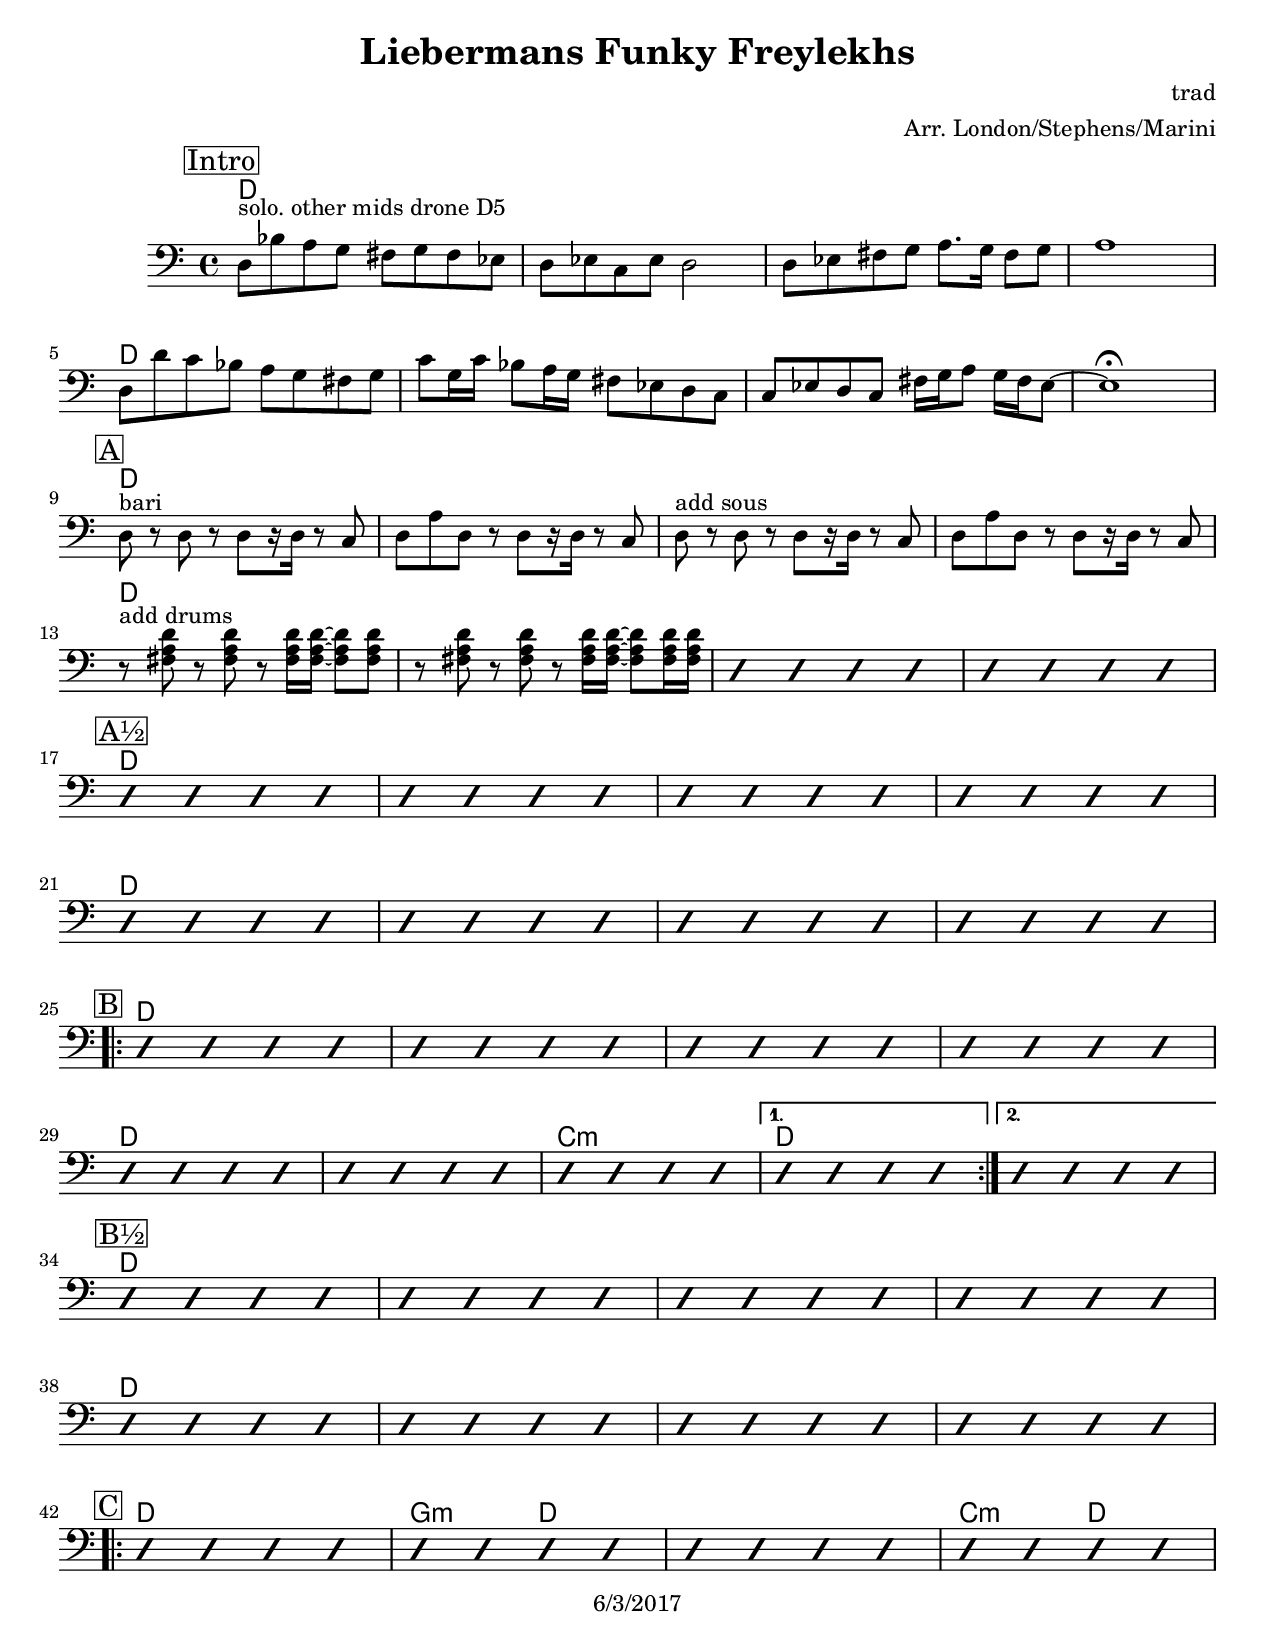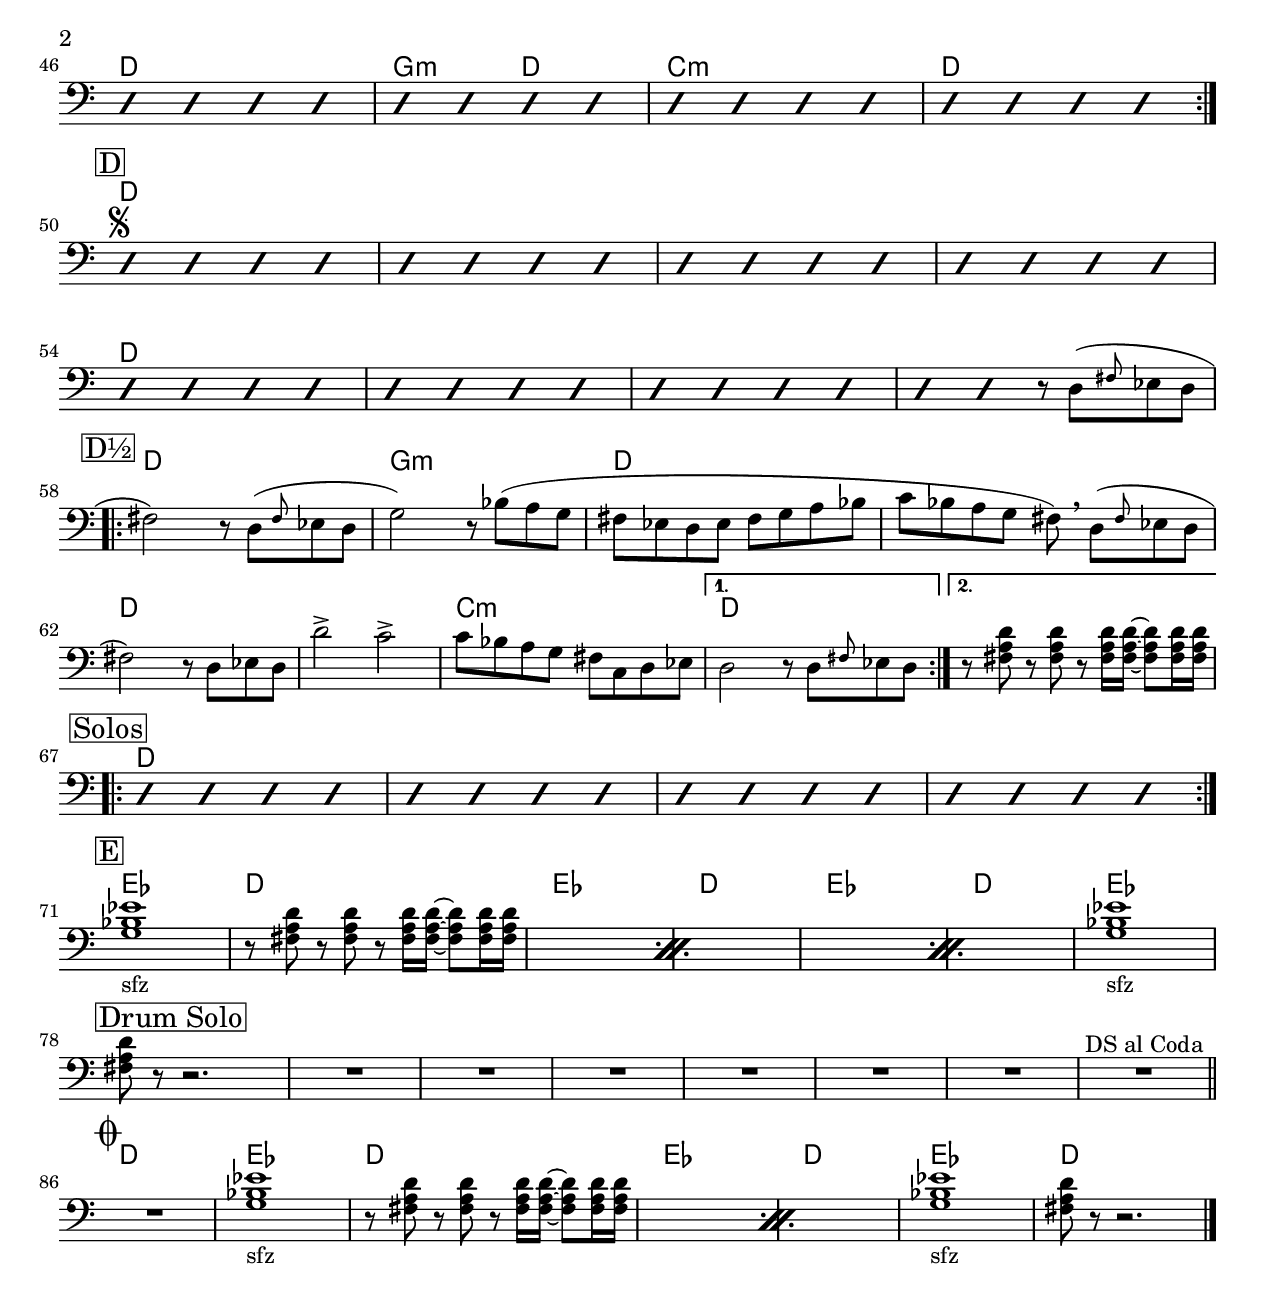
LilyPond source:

\version "2.18.2"

\header {
	title = "Liebermans Funky Freylekhs"
	composer = "trad"
	arranger = "Arr. London/Stephens/Marini"
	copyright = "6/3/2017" %date of latest edits
}
\paper {
  #(set-paper-size "letter")
  }


slash = {
	\override NoteHead #'style = #'slash
	\override Stem #'transparent = ##t
}

noslash = {
	\revert NoteHead #'style
	\revert Stem #'transparent
}

test = { \relative c' { \tempo 4 = 80 \set Score.markFormatter = #format-mark-box-letters
	\repeat volta 2 {
	}
}
}

	

midbrass = { \relative c { \set Score.markFormatter = #format-mark-box-letters 

	\mark \markup { \box "Intro" }
	d8^\markup { "solo. other mids drone D5"} bes' a g fis g fis ees | d ees c ees d2 |
	d8 ees fis g a8. g16 fis8 g | a1 | \break
	d,8 d' c bes a g fis g | c g16 c bes8 a16 g fis8 ees d c |
	c ees d c fis16 g a8 g16 fis ees8~ | ees1\fermata | \break

	\mark \markup { \box "A" }
	d8^\markup { "bari" } r d r d[ r16 d] r8 c |
	d a' d, r d[ r16 d] r8 c |
	d8^\markup { "add sous" } r d r d[ r16 d] r8 c |
	d a' d, r d[ r16 d] r8 c | \break
	r^\markup { "add drums"} <fis a d> r <fis a d> r <fis a d>16 <fis a d>~ <fis a d>8 <fis a d> |
	r <fis a d> r <fis a d> r <fis a d>16 <fis a d>~ <fis a d>8 <fis a d>16 <fis a d> |
	\slash d4 d d d | d4 d d d | \break

	\mark \markup { \box "A½" }
	d4 d d d | d4 d d d | d4 d d d | d4 d d d | \break
	d4 d d d | d4 d d d | d4 d d d | d4 d d d |  \break

	\mark \markup { \box "B" }
	\repeat volta 2 {
	d4 d d d | d4 d d d | d4 d d d | d4 d d d | \break
	d4 d d d | d4 d d d | d4 d d d | 
	}
	\alternative {
		{ d d d d }
		{ d d d d }
	}  \break

	\mark \markup { \box "B½" }
	d4 d d d | d4 d d d | d4 d d d | d4 d d d | \break
	d4 d d d | d4 d d d | d4 d d d | d4 d d d |  \break

	\mark \markup { \box "C" }
	\repeat volta 2 {
	d4 d d d | d4 d d d | d4 d d d | d4 d d d | \break
	d4 d d d | d4 d d d | d4 d d d | d4 d d d |
	} \break

	\mark \markup { \box "D" }
	d4^\markup { \musicglyph #"scripts.segno" } d d d | d4 d d d | d4 d d d | d4 d d d | \break
	d4 d d d | d4 d d d | d4 d d d | 
	d4 d \noslash r8 d( \grace fis ees d | \break
	
	\mark \markup { \box "D½" }
	\repeat volta 2 {
	fis2) r8 d( \grace fis ees d | g2) r8 bes( a g |
	fis ees d ees fis g a bes | c bes a g fis) \breathe d( \grace fis ees d |
	fis2) r8 d ees d | d'2-> c-> | c8 bes a g fis c d ees |
	}
	\alternative {
		{ d2 r8 d \grace fis ees d | }
		{ r <fis a d> r <fis a d> r <fis a d>16 <fis a d>~ <fis a d>8 <fis a d>16 <fis a d> | }
	} \break

	\mark \markup { \box "Solos" }
	\repeat volta 2 {
	\slash d4 d d d | d4 d d d | d4 d d d | d4 d d d |
	} \break \noslash

	\mark \markup { \box "E" }
	\repeat percent 3 { <g bes ees>1_sfz | 
	r8 <fis a d> r <fis a d> r <fis a d>16 <fis a d>~ <fis a d>8 <fis a d>16 <fis a d> |
	}
	<g bes ees>1_sfz |  \break

	\mark \markup { \box "Drum Solo" }
	<fis a d>8 r r2. |
	R1*6 | R1^\markup { "DS al Coda"} | \bar "||" \break

	\mark \markup { \musicglyph #"scripts.coda" }
	R1 |
	\repeat percent 2 { <g bes ees>1_sfz | 
	r8 <fis a d> r <fis a d> r <fis a d>16 <fis a d>~ <fis a d>8 <fis a d>16 <fis a d> |
	}
	<g bes ees>1_sfz | 

	<fis a d>8 r r2. | \bar "|." 
}
}

		
changes = { \chordmode { 

% Intro
d1 | d |d | d |
d1 | d |d | d |

		
% A
d1 | d |d | d |
d1 | d |d | d |

% A½
d1 | d |d | d |
d1 | d |d | d |

% B
d1 | d |d | d |
d1 | d | c:min | d | d |

% B½
d1 | d |d | d |
d1 | d |d | d |

% C
d1 | g2:min d | d1 | c2:min d |
d1 | g2:min d | c1:min | d |

% D
d1 | d |d | d |
d1 | d |d | d |

% D½
d1 | g:min |d | d |
d1 | d | c:min | d | d |

% Solos 
d1 | d |d | d |

% E
ees1 | d | ees | d |
ees1 | d | ees | 

% Drum break
s1 | s | s | s |
s1 | s | s | s |

% Coda
d | ees | d |
ees1 | d | ees | d |


}
}


\book {
	\bookOutputSuffix "midbrass"
	\score { 
	  <<
	    \new ChordNames {
		\set chordChanges = ##t
		\changes
	    }
	    \new Staff { \clef bass 
		\midbrass
	    }
	  >>
	}
%	%Form
%	\markup { \box \column {
%	\line { " " }
%	\line { \bold " Form: " }
%	\line { " " }
%	}}
}
%{
\book {
	\score {
	  <<
		\new Staff {
		  \set Staff.midiInstrument = #"trumpet" \unfoldRepeats
			\melody
		}
		\new Staff {
		  \set Staff.midiInstrument = #"trumpet" \unfoldRepeats
			\midbrass
		}
	  >>
		\midi { }
	}
}
\book {
	\score {
	  <<
		\new Staff {
		  \set Staff.midiInstrument = #"trumpet" \unfoldRepeats
			\test
		}
	  >>
		\midi { }
	}
}
%}
